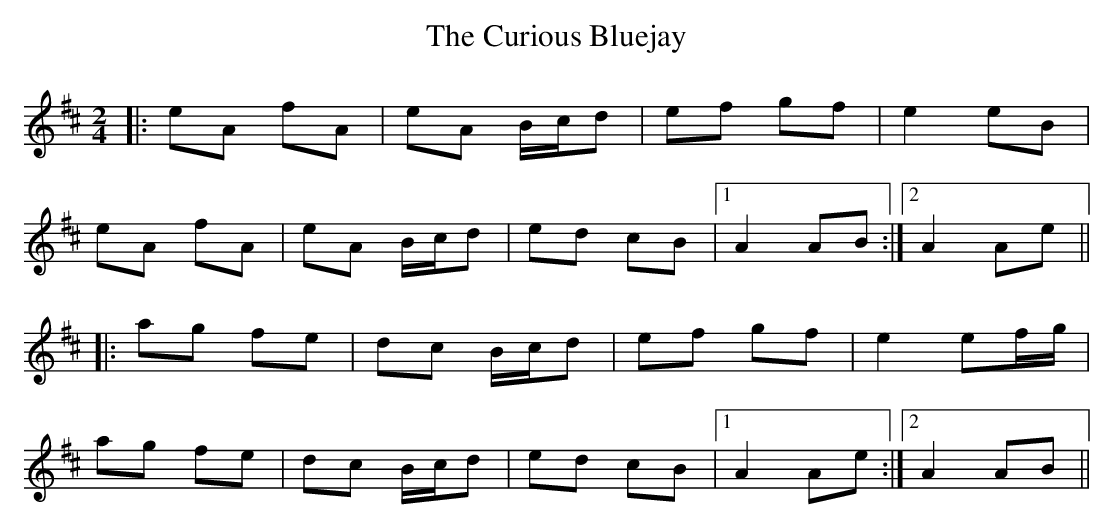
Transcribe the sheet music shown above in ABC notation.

X:1
T: The Curious Bluejay
M: 2/4
L: 1/8
K: Amix
|: eA fA | eA B/c/d | ef gf | e2 eB |
eA fA | eA B/c/d | ed cB |1 A2 AB :|2 A2 Ae ||
|: ag fe | dc B/c/d | ef gf | e2 ef/g/ |
ag fe | dc B/c/d | ed cB |1 A2 Ae :|2 A2 AB ||
